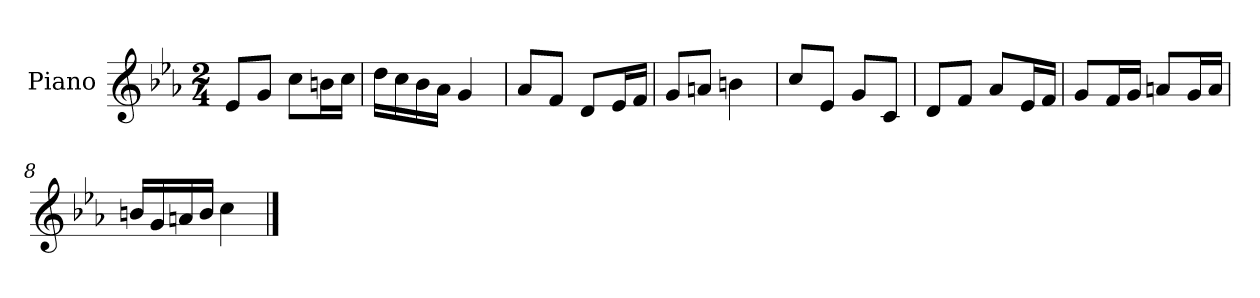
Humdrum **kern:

**kern
*part1
*staff1
*I"Piano
*I'Pno.
*clefG2
*k[b-e-a-]
*M2/4
*MM120
=1
8e-/L
8g/J
8cc\L
16bn\L
16cc\JJ
=2
16dd\LL
16cc\
16b-\
16a-\JJ
4g/
=3
8a-/L
8f/J
8d/L
16e-/L
16f/JJ
=4
8g/L
8an/J
4bn\
=5
8cc/L
8e-/J
8g/L
8c/J
=6
8d/L
8f/J
8a-/L
16e-/L
16f/JJ
=7
8g/L
16f/L
16g/JJ
8an/L
16g/L
16a/JJ
=8
16bn/LL
16g/
16an/
16b/JJ
4cc\
==
*-
